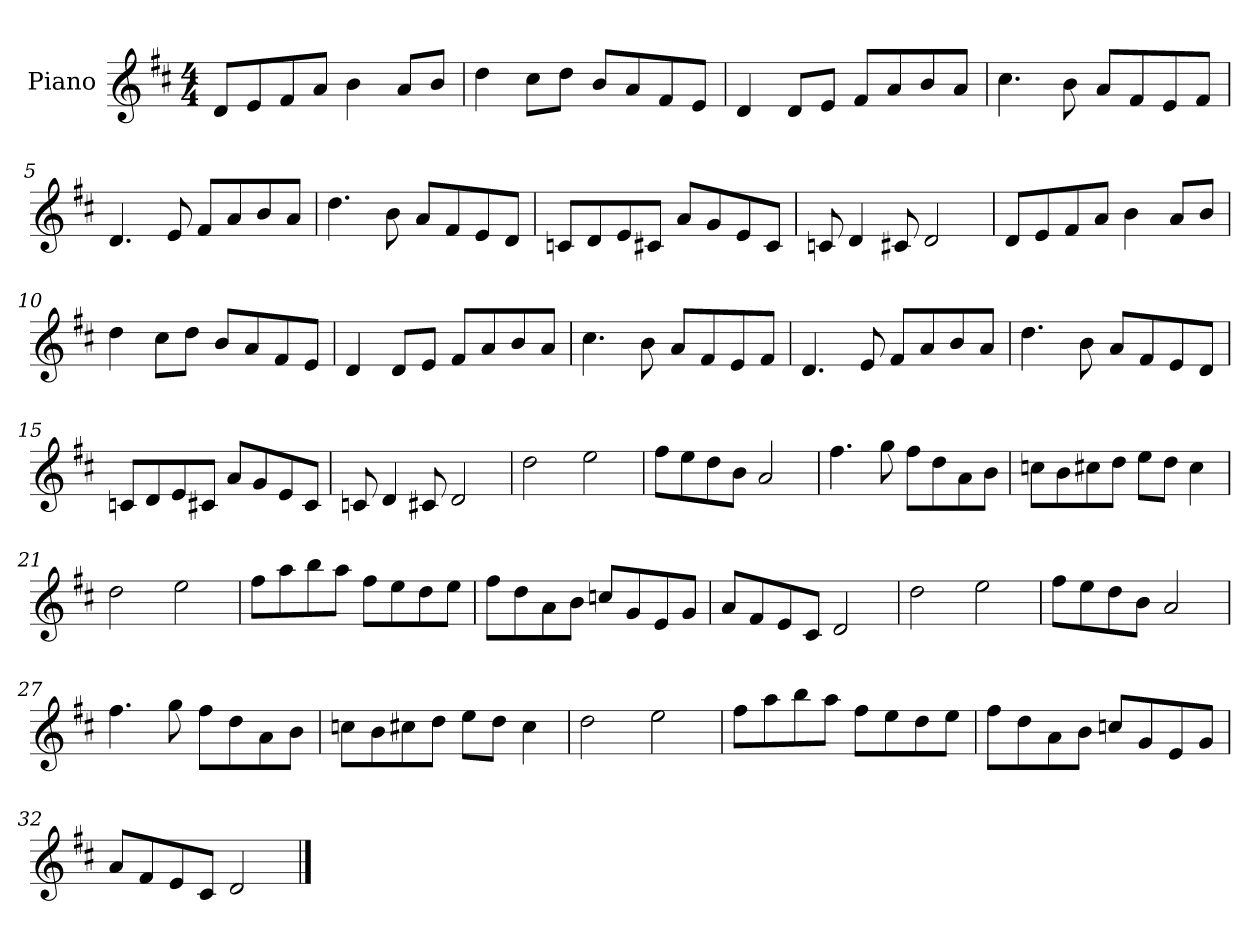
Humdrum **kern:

**kern
*part1
*staff1
*I"Piano
*I'Pno
*clefG2
*k[f#c#]
*M4/4
=1
8d/L
8e/
8f#/
8a/J
4b\
8a/L
8b/J
=2
4dd\
8cc#\L
8dd\J
8b/L
8a/
8f#/
8e/J
=3
4d/
8d/L
8e/J
8f#/L
8a/
8b/
8a/J
=4
4.cc#\
8b\
8a/L
8f#/
8e/
8f#/J
=5
4.d/
8e/
8f#/L
8a/
8b/
8a/J
=6
4.dd\
8b\
8a/L
8f#/
8e/
8d/J
=7
8cn/L
8d/
8e/
8c#X/J
8a/L
8g/
8e/
8c#/J
=8
8cn/
4d/
8c#X/
2d/
=9
8d/L
8e/
8f#/
8a/J
4b\
8a/L
8b/J
=10
4dd\
8cc#\L
8dd\J
8b/L
8a/
8f#/
8e/J
=11
4d/
8d/L
8e/J
8f#/L
8a/
8b/
8a/J
=12
4.cc#\
8b\
8a/L
8f#/
8e/
8f#/J
=13
4.d/
8e/
8f#/L
8a/
8b/
8a/J
=14
4.dd\
8b\
8a/L
8f#/
8e/
8d/J
=15
8cn/L
8d/
8e/
8c#X/J
8a/L
8g/
8e/
8c#/J
=16
8cn/
4d/
8c#X/
2d/
=17
2dd\
2ee\
=18
8ff#\L
8ee\
8dd\
8b\J
2a/
=19
4.ff#\
8gg\
8ff#\L
8dd\
8a\
8b\J
=20
8ccn\L
8b\
8cc#X\
8dd\J
8ee\L
8dd\J
4cc#\
=21
2dd\
2ee\
=22
8ff#\L
8aa\
8bb\
8aa\J
8ff#\L
8ee\
8dd\
8ee\J
=23
8ff#\L
8dd\
8a\
8b\J
8ccn/L
8g/
8e/
8g/J
=24
8a/L
8f#/
8e/
8c#/J
2d/
=25
2dd\
2ee\
=26
8ff#\L
8ee\
8dd\
8b\J
2a/
=27
4.ff#\
8gg\
8ff#\L
8dd\
8a\
8b\J
=28
8ccn\L
8b\
8cc#X\
8dd\J
8ee\L
8dd\J
4cc#\
=29
2dd\
2ee\
=30
8ff#\L
8aa\
8bb\
8aa\J
8ff#\L
8ee\
8dd\
8ee\J
=31
8ff#\L
8dd\
8a\
8b\J
8ccn/L
8g/
8e/
8g/J
=32
8a/L
8f#/
8e/
8c#/J
2d/
==
*-
